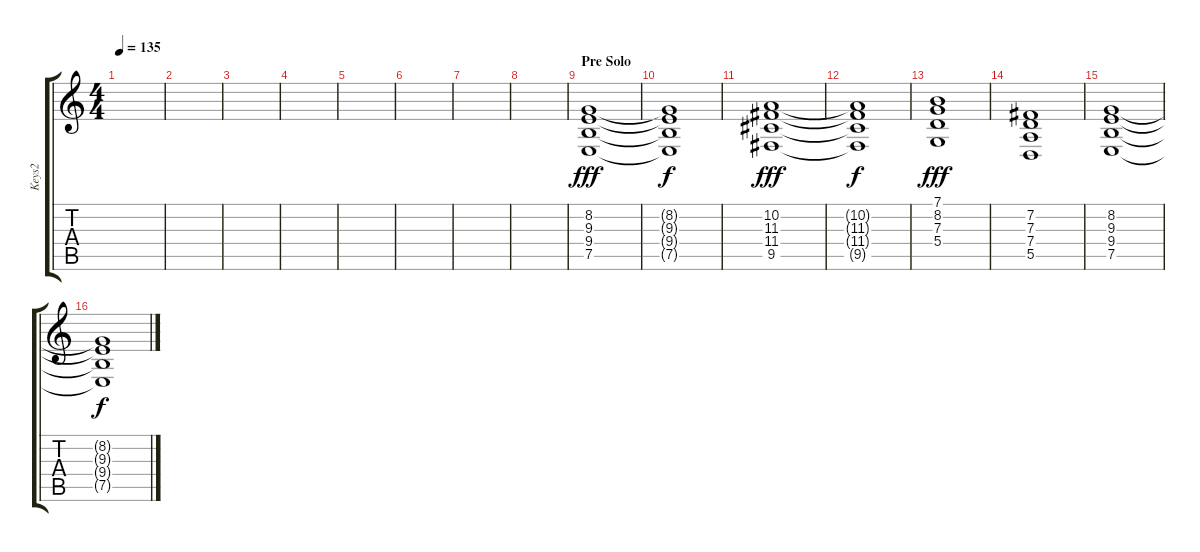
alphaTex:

\track ("Keys2" "Keys2") {instrument synthstrings1}
\staff {score tabs}
\tuning (E4 B3 G3 D3 A2 E2) {hide}
\ts (4 4)
\tempo 135
\clef g2
\ks c
|
|
|
|
|
|
|
|
\section ("" "Pre Solo")
(8.2 9.3 9.4 7.5).1{dy fff} |
(8.2{t} 9.3{t} 9.4{t} 7.5{t}).1{dy f} |
(10.2 11.3 11.4 9.5).1{dy fff} |
(10.2{t} 11.3{t} 11.4{t} 9.5{t}).1{dy f} |
(7.1 8.2 7.3 5.4).1{dy fff} |
(7.2 7.3 7.4 5.5).1 |
(8.2 9.3 9.4 7.5).1 |
(8.2{t} 9.3{t} 9.4{t} 7.5{t}).1{dy f}
